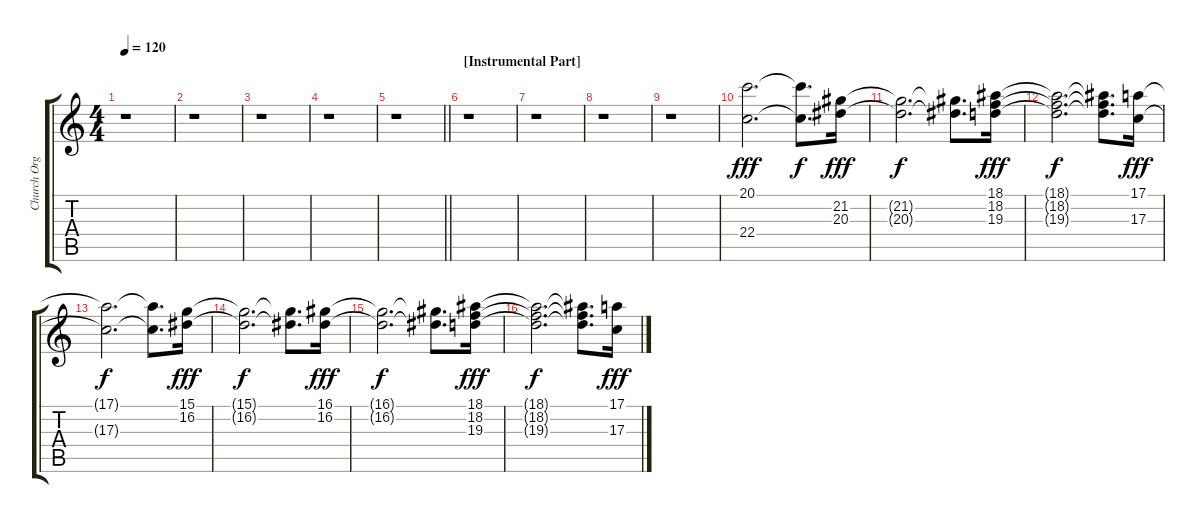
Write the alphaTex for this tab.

\track ("Church Organ" "Church Org") {instrument churchorgan}
\staff {score tabs}
\tuning (E4 B3 G3 D3 A2 E2) {hide}
\ts (4 4)
\tempo 120
\clef g2
\ks c
r.1{dy f} |
r.1 |
r.1 |
r.1 |
\barLineRight lightlight
r.1 |
\section ("" "[Instrumental Part]")
r.1 |
r.1 |
r.1 |
r.1 |
(20.1 22.4).2{d dy fff} (20.1{t} 22.4{t}).8{d dy f} (21.2 20.3).16{dy fff} |
(21.2{t} 20.3{t}).2{d dy f} (21.2{t} 20.3{t}).8{d} (18.1 18.2 19.3).16{dy fff} |
(18.1{t} 18.2{t} 19.3{t}).2{d dy f} (18.1{t} 18.2{t} 19.3{t}).8{d} (17.1 17.3).16{dy fff} |
(17.1{t} 17.3{t}).2{d dy f} (17.1{t} 17.3{t}).8{d} (15.1 16.2).16{dy fff} |
(15.1{t} 16.2{t}).2{d dy f} (15.1{t} 16.2{t}).8{d} (16.1 16.2).16{dy fff} |
(16.1{t} 16.2{t}).2{d dy f} (16.1{t} 16.2{t}).8{d} (18.1 18.2 19.3).16{dy fff} |
(18.1{t} 18.2{t} 19.3{t}).2{d dy f} (18.1{t} 18.2{t} 19.3{t}).8{d} (17.1 17.3).16{dy fff}
